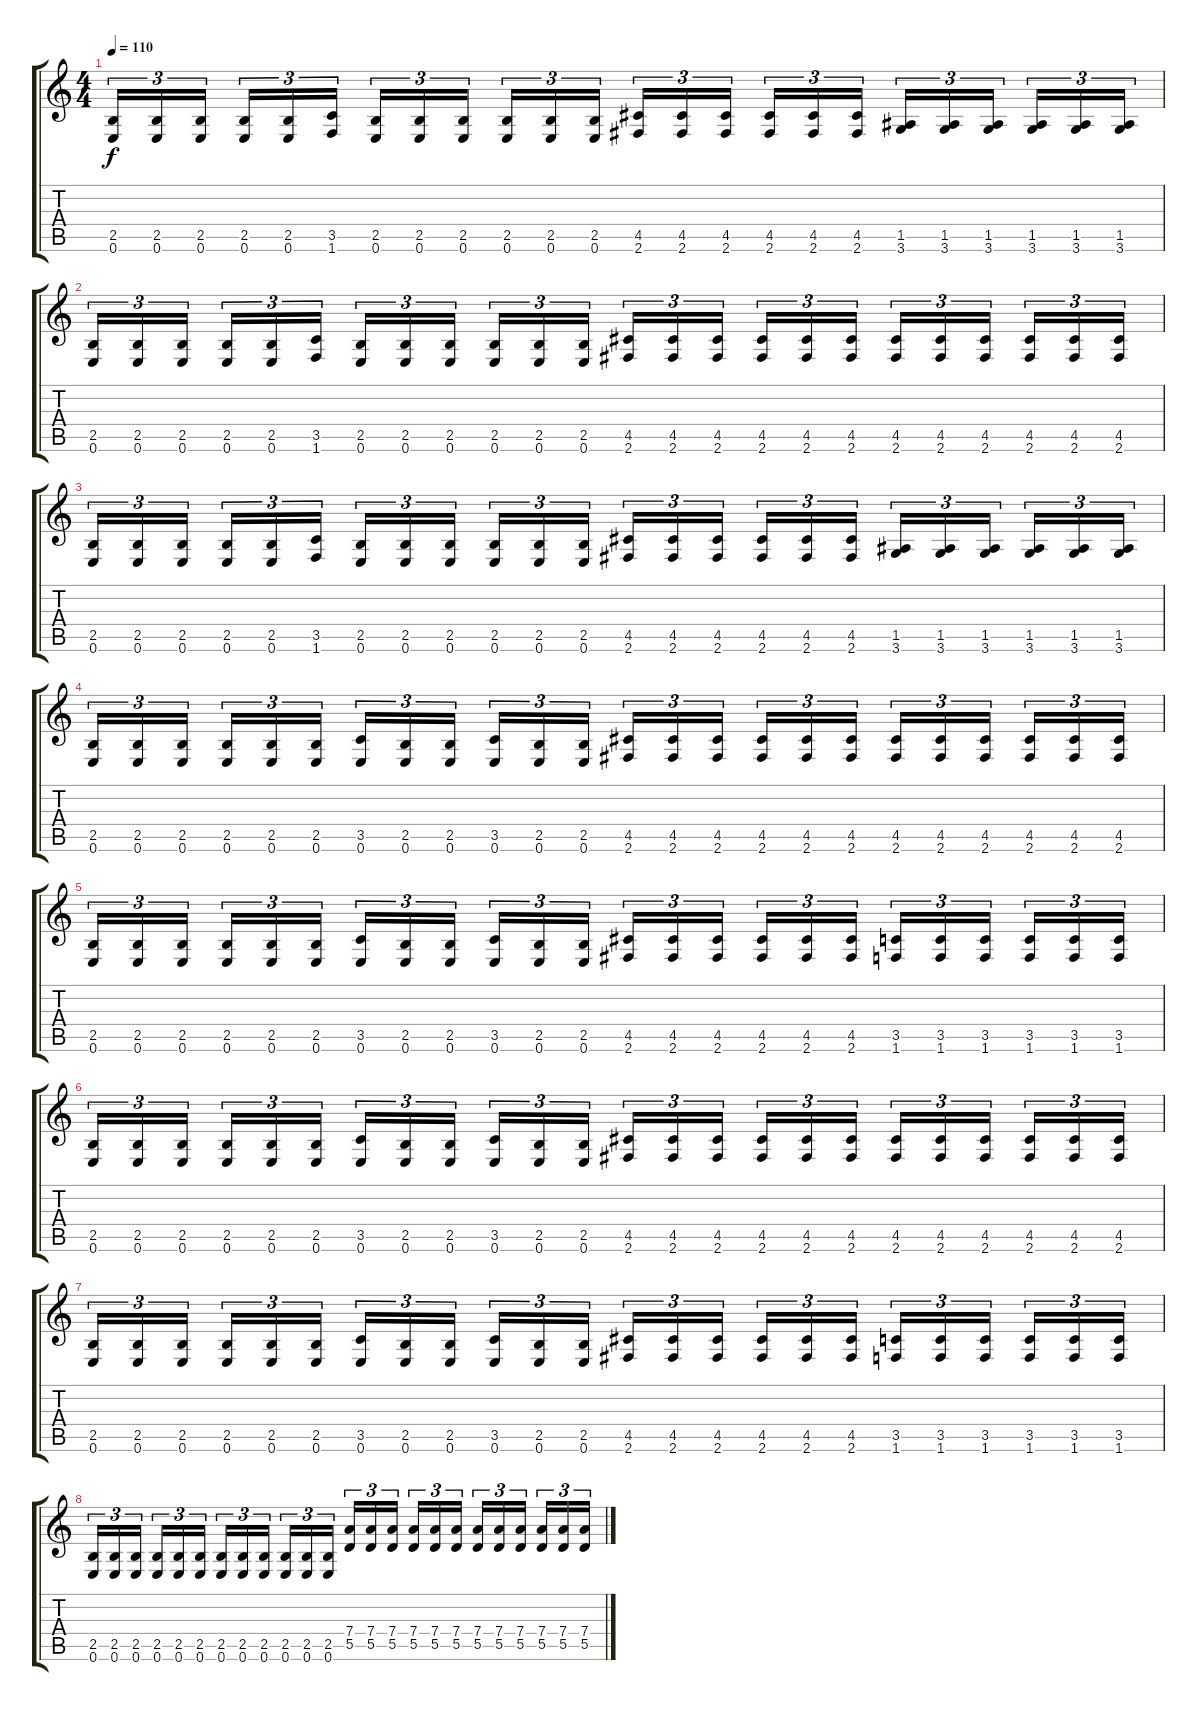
\track "" {instrument distortionguitar}
\staff {score tabs}
\tuning (E4 B3 G3 D3 A2 E2) {hide}
\ts (4 4)
\tempo 110
\clef g2
\ks c
(2.5 0.6).16{tu (3 2) dy f} (2.5 0.6).16{tu (3 2)} (2.5 0.6).16{tu (3 2)} (2.5 0.6).16{tu (3 2)} (2.5 0.6).16{tu (3 2)} (3.5 1.6).16{tu (3 2)} (2.5 0.6).16{tu (3 2)} (2.5 0.6).16{tu (3 2)} (2.5 0.6).16{tu (3 2)} (2.5 0.6).16{tu (3 2)} (2.5 0.6).16{tu (3 2)} (2.5 0.6).16{tu (3 2)} (4.5 2.6).16{tu (3 2)} (4.5 2.6).16{tu (3 2)} (4.5 2.6).16{tu (3 2)} (4.5 2.6).16{tu (3 2)} (4.5 2.6).16{tu (3 2)} (4.5 2.6).16{tu (3 2)} (1.5 3.6).16{tu (3 2)} (1.5 3.6).16{tu (3 2)} (1.5 3.6).16{tu (3 2)} (1.5 3.6).16{tu (3 2)} (1.5 3.6).16{tu (3 2)} (1.5 3.6).16{tu (3 2)} |
(2.5 0.6).16{tu (3 2)} (2.5 0.6).16{tu (3 2)} (2.5 0.6).16{tu (3 2)} (2.5 0.6).16{tu (3 2)} (2.5 0.6).16{tu (3 2)} (3.5 1.6).16{tu (3 2)} (2.5 0.6).16{tu (3 2)} (2.5 0.6).16{tu (3 2)} (2.5 0.6).16{tu (3 2)} (2.5 0.6).16{tu (3 2)} (2.5 0.6).16{tu (3 2)} (2.5 0.6).16{tu (3 2)} (4.5 2.6).16{tu (3 2)} (4.5 2.6).16{tu (3 2)} (4.5 2.6).16{tu (3 2)} (4.5 2.6).16{tu (3 2)} (4.5 2.6).16{tu (3 2)} (4.5 2.6).16{tu (3 2)} (4.5 2.6).16{tu (3 2)} (4.5 2.6).16{tu (3 2)} (4.5 2.6).16{tu (3 2)} (4.5 2.6).16{tu (3 2)} (4.5 2.6).16{tu (3 2)} (4.5 2.6).16{tu (3 2)} |
(2.5 0.6).16{tu (3 2)} (2.5 0.6).16{tu (3 2)} (2.5 0.6).16{tu (3 2)} (2.5 0.6).16{tu (3 2)} (2.5 0.6).16{tu (3 2)} (3.5 1.6).16{tu (3 2)} (2.5 0.6).16{tu (3 2)} (2.5 0.6).16{tu (3 2)} (2.5 0.6).16{tu (3 2)} (2.5 0.6).16{tu (3 2)} (2.5 0.6).16{tu (3 2)} (2.5 0.6).16{tu (3 2)} (4.5 2.6).16{tu (3 2)} (4.5 2.6).16{tu (3 2)} (4.5 2.6).16{tu (3 2)} (4.5 2.6).16{tu (3 2)} (4.5 2.6).16{tu (3 2)} (4.5 2.6).16{tu (3 2)} (1.5 3.6).16{tu (3 2)} (1.5 3.6).16{tu (3 2)} (1.5 3.6).16{tu (3 2)} (1.5 3.6).16{tu (3 2)} (1.5 3.6).16{tu (3 2)} (1.5 3.6).16{tu (3 2)} |
(2.5 0.6).16{tu (3 2)} (2.5 0.6).16{tu (3 2)} (2.5 0.6).16{tu (3 2)} (2.5 0.6).16{tu (3 2)} (2.5 0.6).16{tu (3 2)} (2.5 0.6).16{tu (3 2)} (3.5 0.6).16{tu (3 2)} (2.5 0.6).16{tu (3 2)} (2.5 0.6).16{tu (3 2)} (3.5 0.6).16{tu (3 2)} (2.5 0.6).16{tu (3 2)} (2.5 0.6).16{tu (3 2)} (4.5 2.6).16{tu (3 2)} (4.5 2.6).16{tu (3 2)} (4.5 2.6).16{tu (3 2)} (4.5 2.6).16{tu (3 2)} (4.5 2.6).16{tu (3 2)} (4.5 2.6).16{tu (3 2)} (4.5 2.6).16{tu (3 2)} (4.5 2.6).16{tu (3 2)} (4.5 2.6).16{tu (3 2)} (4.5 2.6).16{tu (3 2)} (4.5 2.6).16{tu (3 2)} (4.5 2.6).16{tu (3 2)} |
(2.5 0.6).16{tu (3 2)} (2.5 0.6).16{tu (3 2)} (2.5 0.6).16{tu (3 2)} (2.5 0.6).16{tu (3 2)} (2.5 0.6).16{tu (3 2)} (2.5 0.6).16{tu (3 2)} (3.5 0.6).16{tu (3 2)} (2.5 0.6).16{tu (3 2)} (2.5 0.6).16{tu (3 2)} (3.5 0.6).16{tu (3 2)} (2.5 0.6).16{tu (3 2)} (2.5 0.6).16{tu (3 2)} (4.5 2.6).16{tu (3 2)} (4.5 2.6).16{tu (3 2)} (4.5 2.6).16{tu (3 2)} (4.5 2.6).16{tu (3 2)} (4.5 2.6).16{tu (3 2)} (4.5 2.6).16{tu (3 2)} (3.5 1.6).16{tu (3 2)} (3.5 1.6).16{tu (3 2)} (3.5 1.6).16{tu (3 2)} (3.5 1.6).16{tu (3 2)} (3.5 1.6).16{tu (3 2)} (3.5 1.6).16{tu (3 2)} |
(2.5 0.6).16{tu (3 2)} (2.5 0.6).16{tu (3 2)} (2.5 0.6).16{tu (3 2)} (2.5 0.6).16{tu (3 2)} (2.5 0.6).16{tu (3 2)} (2.5 0.6).16{tu (3 2)} (3.5 0.6).16{tu (3 2)} (2.5 0.6).16{tu (3 2)} (2.5 0.6).16{tu (3 2)} (3.5 0.6).16{tu (3 2)} (2.5 0.6).16{tu (3 2)} (2.5 0.6).16{tu (3 2)} (4.5 2.6).16{tu (3 2)} (4.5 2.6).16{tu (3 2)} (4.5 2.6).16{tu (3 2)} (4.5 2.6).16{tu (3 2)} (4.5 2.6).16{tu (3 2)} (4.5 2.6).16{tu (3 2)} (4.5 2.6).16{tu (3 2)} (4.5 2.6).16{tu (3 2)} (4.5 2.6).16{tu (3 2)} (4.5 2.6).16{tu (3 2)} (4.5 2.6).16{tu (3 2)} (4.5 2.6).16{tu (3 2)} |
(2.5 0.6).16{tu (3 2)} (2.5 0.6).16{tu (3 2)} (2.5 0.6).16{tu (3 2)} (2.5 0.6).16{tu (3 2)} (2.5 0.6).16{tu (3 2)} (2.5 0.6).16{tu (3 2)} (3.5 0.6).16{tu (3 2)} (2.5 0.6).16{tu (3 2)} (2.5 0.6).16{tu (3 2)} (3.5 0.6).16{tu (3 2)} (2.5 0.6).16{tu (3 2)} (2.5 0.6).16{tu (3 2)} (4.5 2.6).16{tu (3 2)} (4.5 2.6).16{tu (3 2)} (4.5 2.6).16{tu (3 2)} (4.5 2.6).16{tu (3 2)} (4.5 2.6).16{tu (3 2)} (4.5 2.6).16{tu (3 2)} (3.5 1.6).16{tu (3 2)} (3.5 1.6).16{tu (3 2)} (3.5 1.6).16{tu (3 2)} (3.5 1.6).16{tu (3 2)} (3.5 1.6).16{tu (3 2)} (3.5 1.6).16{tu (3 2)} |
(2.5 0.6).16{tu (3 2)} (2.5 0.6).16{tu (3 2)} (2.5 0.6).16{tu (3 2)} (2.5 0.6).16{tu (3 2)} (2.5 0.6).16{tu (3 2)} (2.5 0.6).16{tu (3 2)} (2.5 0.6).16{tu (3 2)} (2.5 0.6).16{tu (3 2)} (2.5 0.6).16{tu (3 2)} (2.5 0.6).16{tu (3 2)} (2.5 0.6).16{tu (3 2)} (2.5 0.6).16{tu (3 2)} (7.4 5.5).16{tu (3 2)} (7.4 5.5).16{tu (3 2)} (7.4 5.5).16{tu (3 2)} (7.4 5.5).16{tu (3 2)} (7.4 5.5).16{tu (3 2)} (7.4 5.5).16{tu (3 2)} (7.4 5.5).16{tu (3 2)} (7.4 5.5).16{tu (3 2)} (7.4 5.5).16{tu (3 2)} (7.4 5.5).16{tu (3 2)} (7.4 5.5).16{tu (3 2)} (7.4 5.5).16{tu (3 2)}
